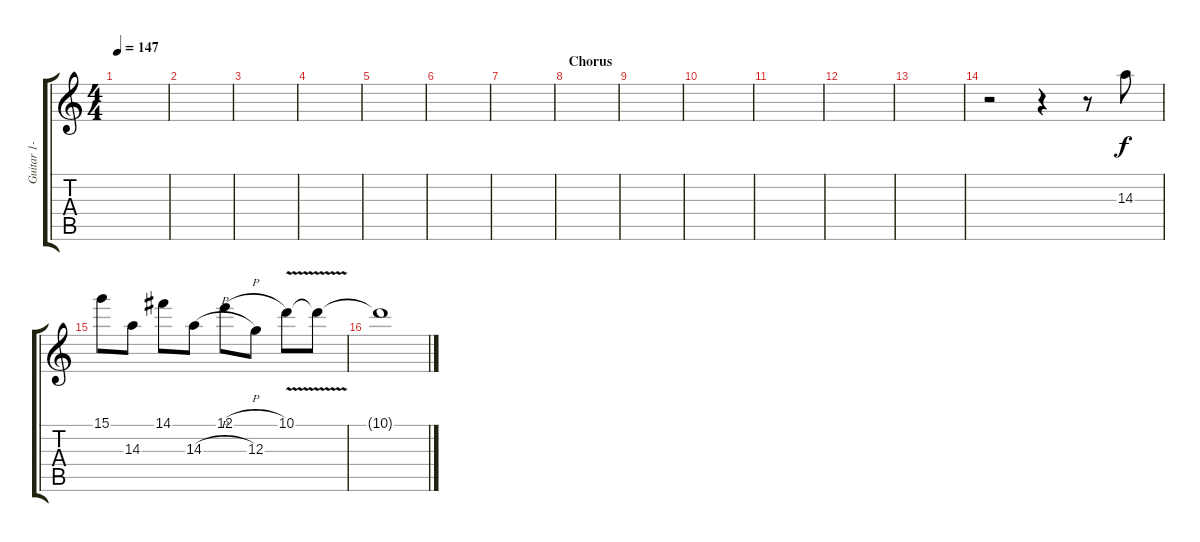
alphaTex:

\track ("Guitar 1- Solo" "Guitar 1- ") {instrument overdrivenguitar}
\staff {score tabs}
\tuning (E4 B3 G3 D3 A2 E2) {hide}
\ts (4 4)
\tempo 147
\clef g2
\ks c
|
|
|
|
|
|
|
\section ("" "Chorus")
|
|
|
|
|
|
r.2 r.4 r.8 14.3.8 |
15.1.8 14.3.8 14.1.8 14.3{h}.8 12.1{h}.8 12.3.8 10.1{v}.8 10.1{t}.8 |
10.1{t}.1
